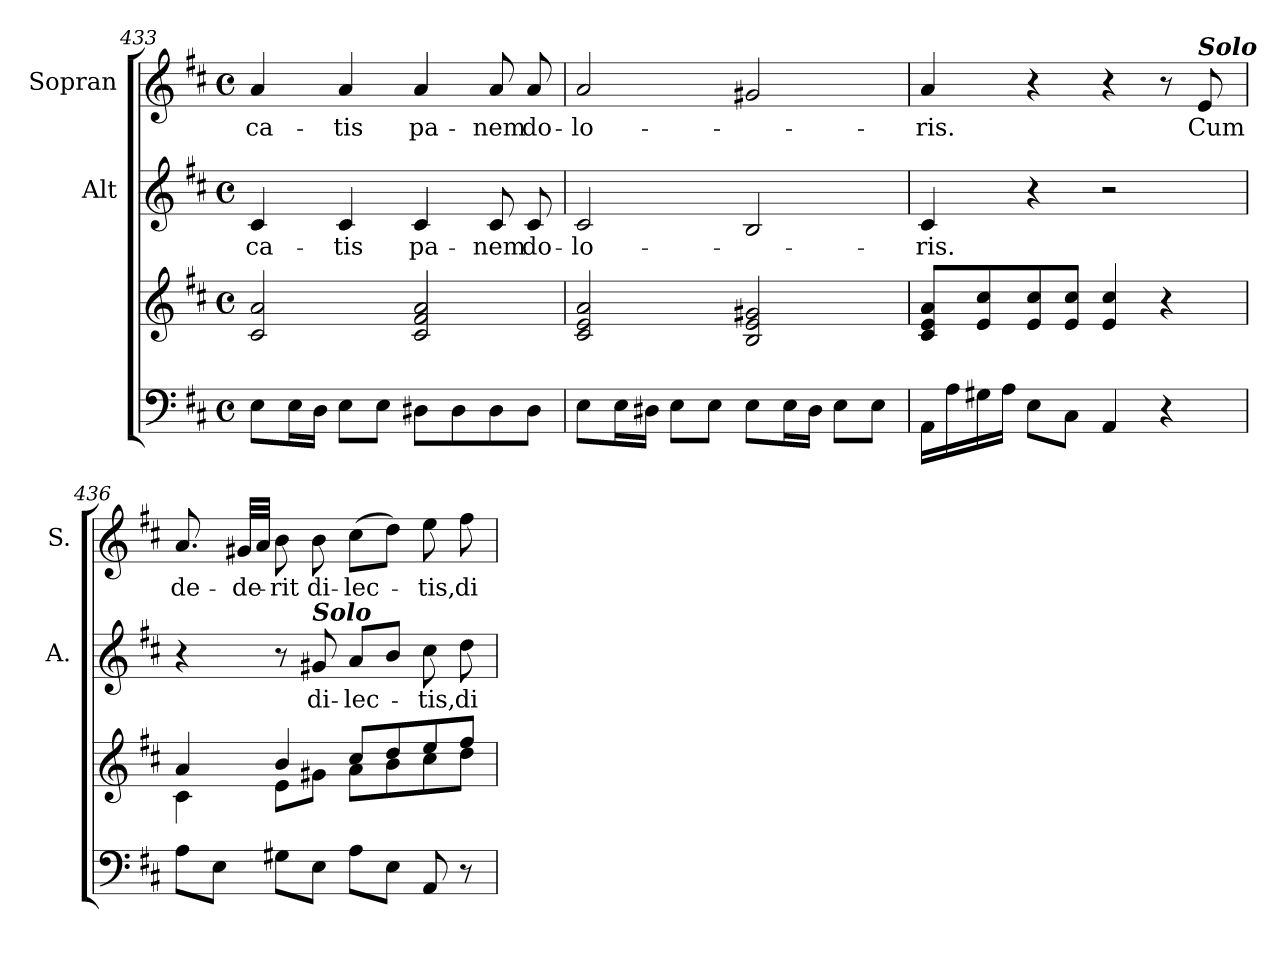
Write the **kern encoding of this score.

**kern	**kern	**kern	**text	**kern	**text
*part3	*part3	*part2	*part2	*part1	*part1
*staff4	*staff3	*staff2	*staff2	*staff1	*staff1
*	*	*I"Alt	*	*I"Sopran	*
*	*	*I'A.	*	*I'S.	*
!!LO:LB:g=z
*clefF4	*clefG2	*clefG2	*	*clefG2	*
*k[f#c#]	*k[f#c#]	*k[f#c#]	*	*k[f#c#]	*
*D:	*D:	*D:	*	*D:	*
*M4/4	*M4/4	*M4/4	*	*M4/4	*
*met(c)	*met(c)	*met(c)	*	*met(c)	*
=433	=433	=433	=433	=433	=433
!	!	!	!LO:LY:b	!	!LO:LY:b
8E\L	2c#/ 2a/	4c#/	-ca-	4a/	-ca-
16E\L	.	.	.	.	.
16D\JJ	.	.	.	.	.
!	!	!	!LO:LY:b	!	!LO:LY:b
8E\L	.	4c#/	-tis	4a/	-tis
8E\J	.	.	.	.	.
!	!	!	!LO:LY:b	!	!LO:LY:b
8D#X\L	2c#/ 2f#/ 2a/	4c#/	pa-	4a/	pa-
8D#\	.	.	.	.	.
!	!	!	!LO:LY:b	!	!LO:LY:b
8D#\	.	8c#/	-nem	8a/	-nem
!	!	!	!LO:LY:b	!	!LO:LY:b
8D#\J	.	8c#/	do-	8a/	do-
=434	=434	=434	=434	=434	=434
!	!	!	!LO:LY:b	!	!LO:LY:b
8E\L	2c#/ 2e/ 2a/	2c#/	-lo-	2a/	-lo-
16E\L	.	.	.	.	.
16D#X\JJ	.	.	.	.	.
8E\L	.	.	.	.	.
8E\J	.	.	.	.	.
8E\L	2B/ 2e/ 2g#X/	2B/	.	2g#X/	.
16E\L	.	.	.	.	.
16D#\JJ	.	.	.	.	.
8E\L	.	.	.	.	.
8E\J	.	.	.	.	.
=435	=435	=435	=435	=435	=435
!	!	!	!LO:LY:b	!	!LO:LY:b
16AA\LL	8c#/ 8e/ 8a/L	4c#/	-ris.	4a/	-ris.
16A\	.	.	.	.	.
16G#X\	8e/ 8cc#/	.	.	.	.
16A\JJ	.	.	.	.	.
8E\L	8e/ 8cc#/	4r	.	4r	.
8C#\J	8e/ 8cc#/J	.	.	.	.
4AA/	4e/ 4cc#/	2r	.	4r	.
4r	4r	.	.	8r	.
!	!	!	!	!LO:TX:a:Bi:t=Solo	!
!	!	!	!	!	!LO:LY:b
.	.	.	.	8e/	Cum
!!LO:PB:g=z
=436	=436	=436	=436	=436	=436
*	*^	*	*	*	*
!	!	!	!	!	!	!LO:LY:b
8A\L	4a/	4c#\	4r	.	8.a/	de-
8E\J	.	.	.	.	.	.
!	!	!	!	!	!	!LO:LY:b
.	.	.	.	.	32g#X/LLL	-de-
.	.	.	.	.	32a/JJJ	.
!	!	!	!	!	!	!LO:LY:b
8G#X\L	4b/	8e\L	8r	.	8b\	-rit
!	!	!	!LO:TX:a:Bi:t=Solo	!	!	!
!	!	!	!	!LO:LY:b	!	!LO:LY:b
8E\J	.	8g#X\J	8g#X/	di-	8b\	di-
!	!	!	!	!LO:LY:b	!	!LO:LY:b
8A\L	8cc#/L	8a\L	8a/L	-lec-	(>8cc#\L	-lec-
8E\J	8dd/	8b\	8b/J	.	8dd\J)	.
!	!	!	!	!LO:LY:b	!	!LO:LY:b
8AA/	8ee/	8cc#\	8cc#\	-tis,	8ee\	-tis,
!	!	!	!	!LO:LY:b	!	!LO:LY:b
8r	8ff#/J	8dd\J	8dd\	di-	8ff#\	di-
*	*v	*v	*	*	*	*
=	=	=	=	=	=
*-	*-	*-	*-	*-	*-
